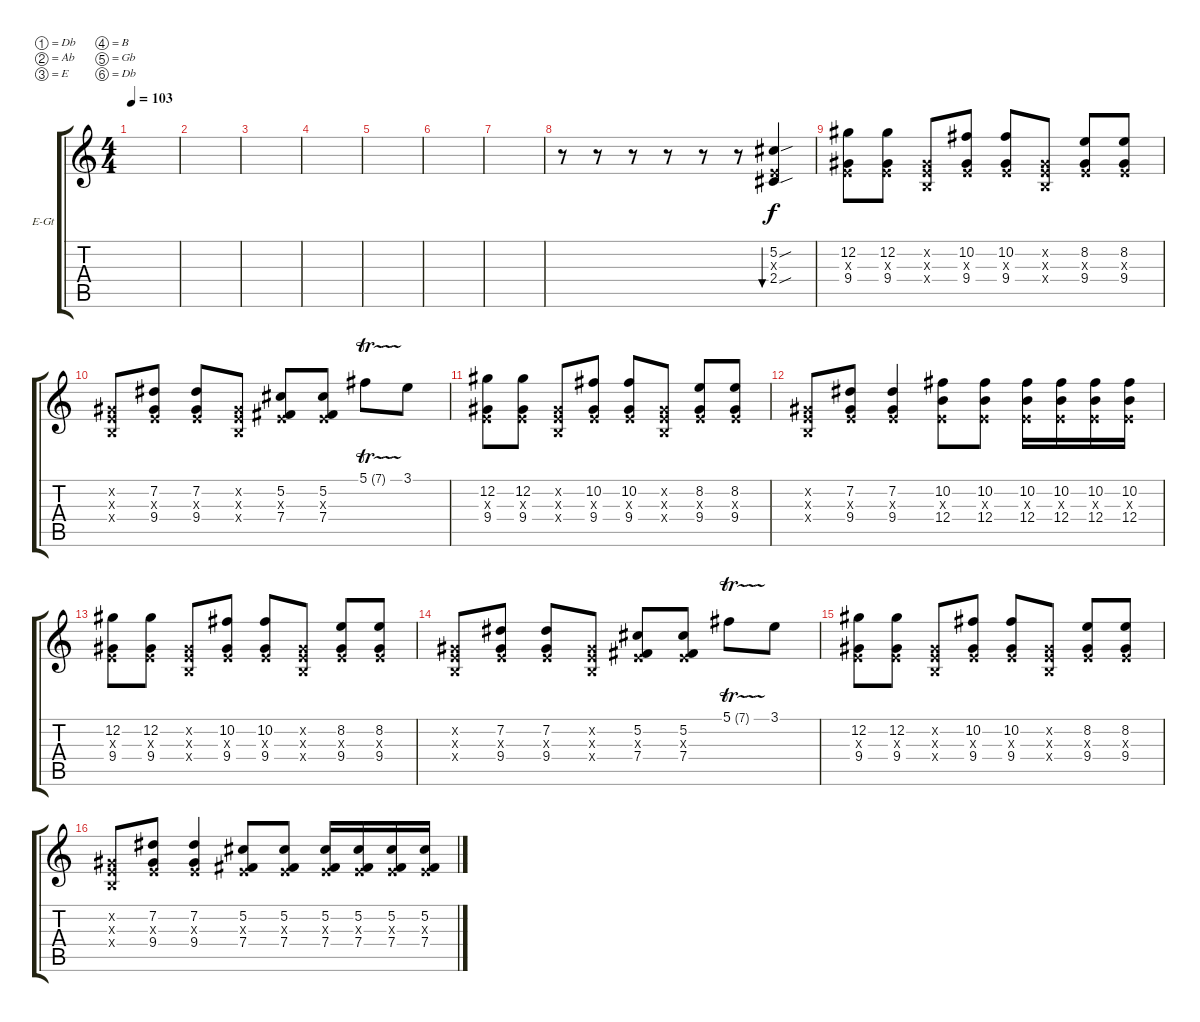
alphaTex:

\bracketExtendMode groupsimilarinstruments
\firstSystemTrackNameOrientation horizontal
\otherSystemsTrackNameOrientation horizontal
\track ("Clean additional" "E-Gt") {instrument acousticguitarsteel}
\staff {score tabs}
\tuning (Db4 Ab3 E3 B2 Gb2 Db2)
\ts (4 4)
\tempo 103
\clef g2
\scale
0.487395
\ks c
|
\scale
0.256303 |
\scale
0.256303 |
\scale
0.333333 |
\scale
0.333333 |
\scale
0.333333 |
\scale
0.333333 |
\scale
0.333333 r.8 r.8 r.8 r.8 r.8 r.8 (2.4{sou} 5.2{sou} 0.3{x}).4{bu 60} |
\scale
0.333333 (9.4 12.2 0.3{x}).8 (9.4 12.2 0.3{x}).8 (0.2{x} 0.3{x} 0.4{x}).8 (9.4 10.2 0.3{x}).8 (9.4 10.2 0.3{x}).8 (0.2{x} 0.3{x} 0.4{x}).8 (9.4 8.2 0.3{x}).8 (9.4 8.2 0.3{x}).8 |
\scale
0.333333 (0.4{x} 0.3{x} 0.2{x}).8 (9.4 7.2 0.3{x}).8 (9.4 7.2 0.3{x}).8 (0.4{x} 0.3{x} 0.2{x}).8 (7.4 5.2 0.3{x}).8 (7.4 5.2 0.3{x}).8 5.1{tr (7 16)}.8 3.1.8 |
\scale
0.333333 (9.4 12.2 0.3{x}).8 (9.4 12.2 0.3{x}).8 (0.2{x} 0.3{x} 0.4{x}).8 (9.4 10.2 0.3{x}).8 (9.4 10.2 0.3{x}).8 (0.2{x} 0.3{x} 0.4{x}).8 (9.4 8.2 0.3{x}).8 (9.4 8.2 0.3{x}).8 |
\scale
0.333333 (0.4{x} 0.3{x} 0.2{x}).8 (9.4 7.2 0.3{x}).8 (9.4 7.2 0.3{x}).4 (12.4 10.2 0.3{x}).8 (12.4 10.2 0.3{x}).8 (12.4 10.2 0.3{x}).16 (12.4 10.2 0.3{x}).16 (12.4 10.2 0.3{x}).16 (12.4 10.2 0.3{x}).16 |
\scale
0.333333 (9.4 12.2 0.3{x}).8 (9.4 12.2 0.3{x}).8 (0.2{x} 0.3{x} 0.4{x}).8 (9.4 10.2 0.3{x}).8 (9.4 10.2 0.3{x}).8 (0.2{x} 0.3{x} 0.4{x}).8 (9.4 8.2 0.3{x}).8 (9.4 8.2 0.3{x}).8 |
\scale
0.333333 (0.4{x} 0.3{x} 0.2{x}).8 (9.4 7.2 0.3{x}).8 (9.4 7.2 0.3{x}).8 (0.4{x} 0.3{x} 0.2{x}).8 (7.4 5.2 0.3{x}).8 (7.4 5.2 0.3{x}).8 5.1{tr (7 16)}.8 3.1.8 |
\scale
0.333333 (9.4 12.2 0.3{x}).8 (9.4 12.2 0.3{x}).8 (0.2{x} 0.3{x} 0.4{x}).8 (9.4 10.2 0.3{x}).8 (9.4 10.2 0.3{x}).8 (0.2{x} 0.3{x} 0.4{x}).8 (9.4 8.2 0.3{x}).8 (9.4 8.2 0.3{x}).8 |
(0.4{x} 0.3{x} 0.2{x}).8 (9.4 7.2 0.3{x}).8 (9.4 7.2 0.3{x}).4 (7.4 5.2 0.3{x}).8 (7.4 5.2 0.3{x}).8 (7.4 5.2 0.3{x}).16 (7.4 5.2 0.3{x}).16 (7.4 5.2 0.3{x}).16 (7.4 5.2 0.3{x}).16
